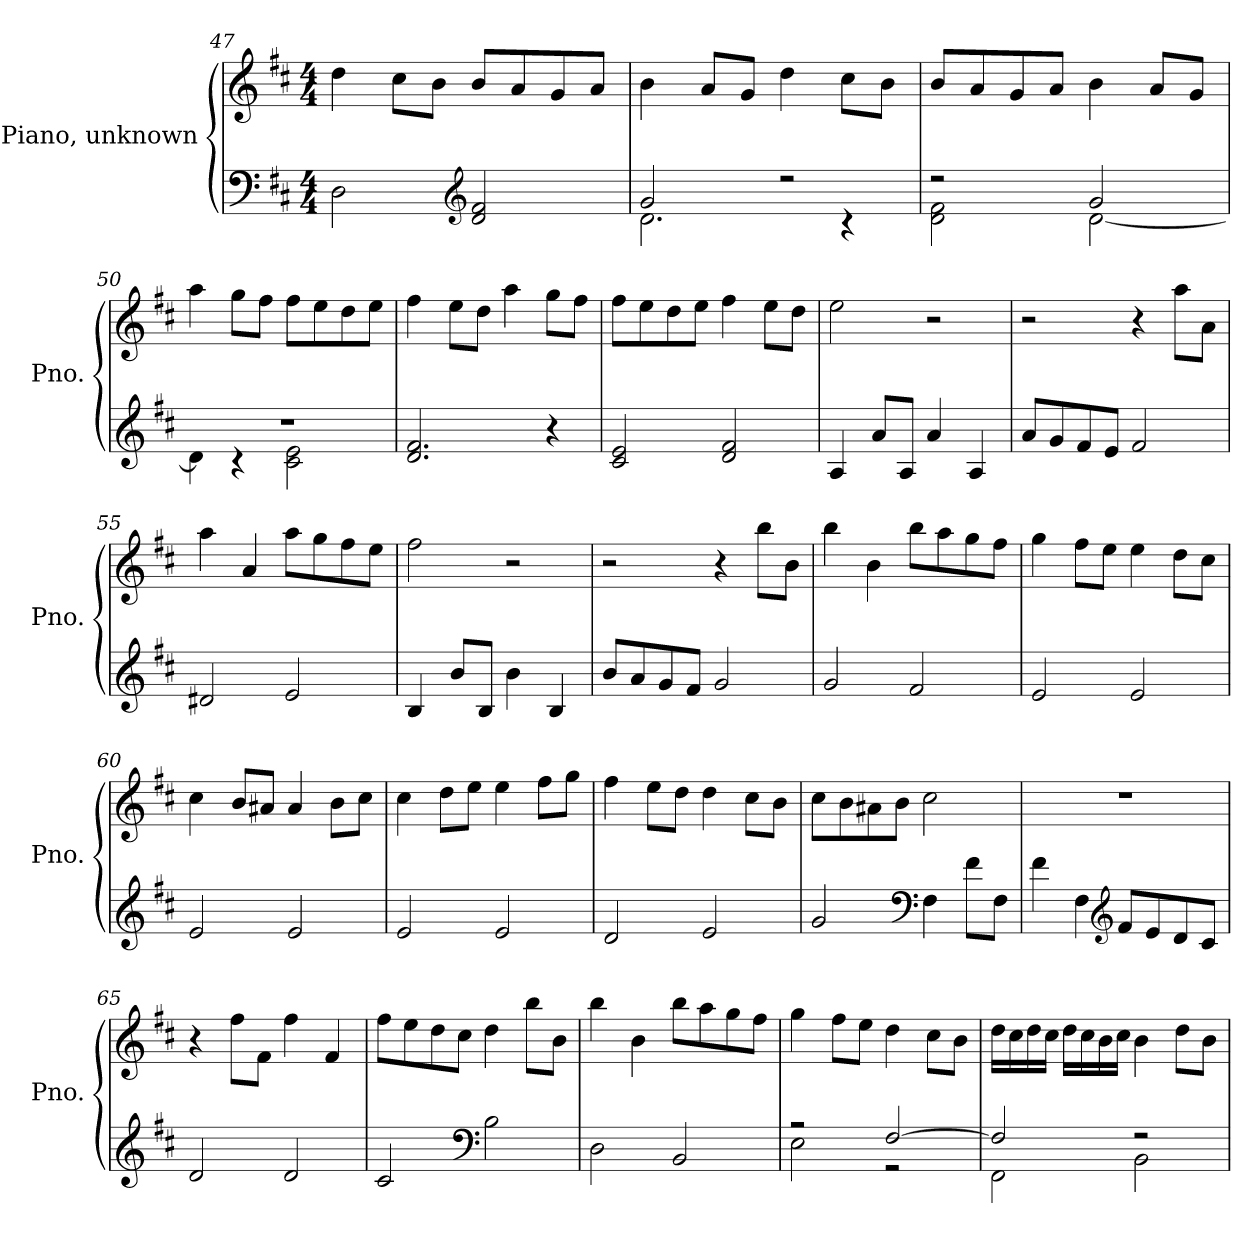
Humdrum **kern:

**kern	**kern
*part1	*part1
*staff2	*staff1
*I"Piano, unknown	*
*I'Pno.	*
*clefF4	*clefG2
*k[f#c#]	*k[f#c#]
*M4/4	*M4/4
=47	=47
2D\	4dd\
.	8cc#\L
.	8b\J
*clefG2	*
2d/ 2f#/	8b/L
.	8a/
.	8g/
.	8a/J
=48	=48
*^	*
2g/	2.d\	4b\
.	.	8a/L
.	.	8g/J
2r	.	4dd\
.	4r	8cc#\L
.	.	8b\J
=49	=49	=49
2r	2d\ 2f#\	8b/L
.	.	8a/
.	.	8g/
.	.	8a/J
2g/	[2d\	4b\
.	.	8a/L
.	.	8g/J
!!LO:LB:g=z
=50	=50	=50
1r	4d\]	4aa\
.	4r	8gg\L
.	.	8ff#\J
.	2c#\ 2e\	8ff#\L
.	.	8ee\
.	.	8dd\
.	.	8ee\J
*v	*v	*
=51	=51
2.d/ 2.f#/	4ff#\
.	8ee\L
.	8dd\J
.	4aa\
4r	8gg\L
.	8ff#\J
=52	=52
2c#/ 2e/	8ff#\L
.	8ee\
.	8dd\
.	8ee\J
2d/ 2f#/	4ff#\
.	8ee\L
.	8dd\J
=53	=53
4A/	2ee\
8a/L	.
8A/J	.
4a/	2r
4A/	.
=54	=54
8a/L	2r
8g/	.
8f#/	.
8e/J	.
2f#/	4r
.	8aa\L
.	8a\J
=55	=55
2d#X/	4aa\
.	4a/
2e/	8aa\L
.	8gg\
.	8ff#\
.	8ee\J
!!LO:LB:g=z
=56	=56
4B/	2ff#\
8b/L	.
8B/J	.
4b\	2r
4B/	.
=57	=57
8b/L	2r
8a/	.
8g/	.
8f#/J	.
2g/	4r
.	8bb\L
.	8b\J
=58	=58
2g/	4bb\
.	4b\
2f#/	8bb\L
.	8aa\
.	8gg\
.	8ff#\J
=59	=59
2e/	4gg\
.	8ff#\L
.	8ee\J
2e/	4ee\
.	8dd\L
.	8cc#\J
=60	=60
2e/	4cc#\
.	8b/L
.	8a#X/J
2e/	4a#/
.	8b\L
.	8cc#\J
=61	=61
2e/	4cc#\
.	8dd\L
.	8ee\J
2e/	4ee\
.	8ff#\L
.	8gg\J
!!LO:PB:g=z
=62	=62
2d/	4ff#\
.	8ee\L
.	8dd\J
2e/	4dd\
.	8cc#\L
.	8b\J
=63	=63
2g/	8cc#\L
.	8b\
.	8a#X\
.	8b\J
*clefF4	*
4F#\	2cc#\
8f#\L	.
8F#\J	.
=64	=64
4f#\	1r
4F#\	.
*clefG2	*
8f#/L	.
8e/	.
8d/	.
8c#/J	.
=65	=65
2d/	4r
.	8ff#\L
.	8f#\J
2d/	4ff#\
.	4f#/
=66	=66
2c#/	8ff#\L
.	8ee\
.	8dd\
.	8cc#\J
*clefF4	*
2B\	4dd\
.	8bb\L
.	8b\J
!!LO:LB:g=z
=67	=67
2D\	4bb\
.	4b\
2BB/	8bb\L
.	8aa\
.	8gg\
.	8ff#\J
=68	=68
*^	*
2r	2E\	4gg\
.	.	8ff#\L
.	.	8ee\J
[2F#/	2r	4dd\
.	.	8cc#\L
.	.	8b\J
=69	=69	=69
2F#/]	2FF#\	16dd\LL
.	.	16cc#\
.	.	16dd\
.	.	16cc#\JJ
.	.	16dd\LL
.	.	16cc#\
.	.	16b\
.	.	16cc#\JJ
2r	2BB\	4b\
.	.	8dd\L
.	.	8b\J
*v	*v	*
=	=
*-	*-
